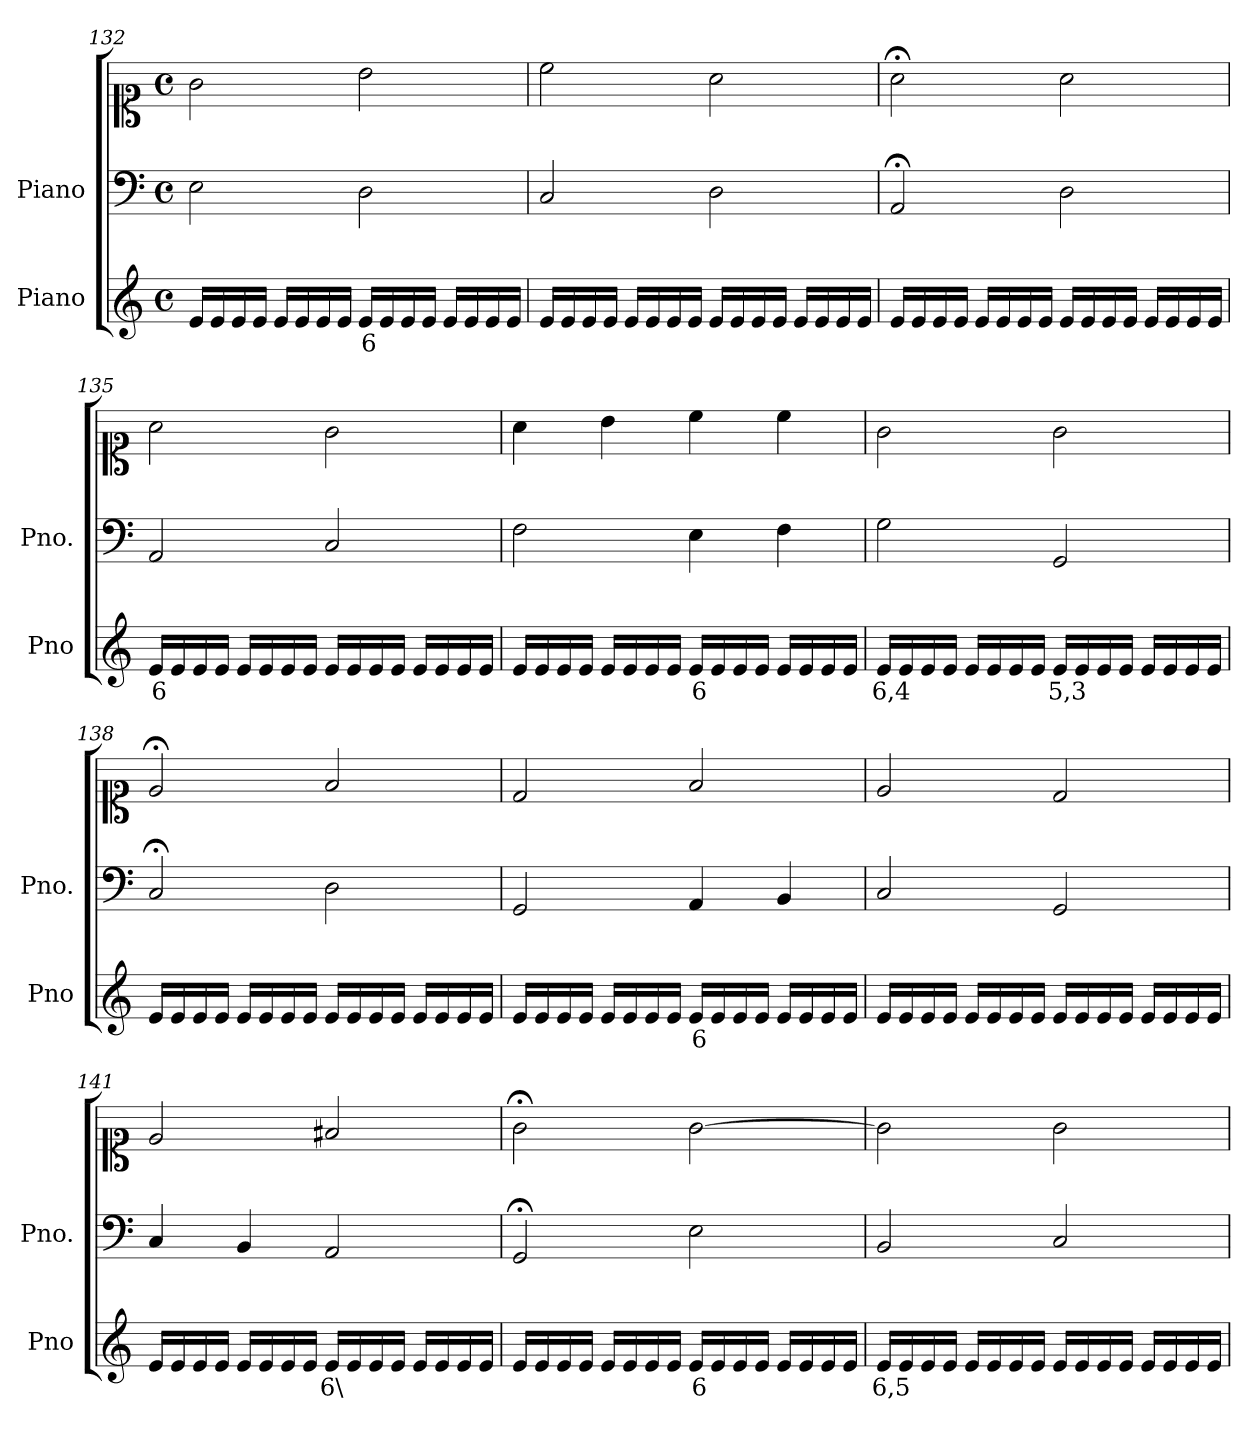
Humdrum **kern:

**kern	**text	**kern	**kern
*part2	*part2	*part1	*part1
*staff3	*staff3	*staff2	*staff1
*I"Piano	*	*I"Piano	*
*I'Pno	*	*I'Pno.	*
*clefG2	*	*clefF4	*clefC1
*k[]	*	*k[]	*k[]
*M4/4	*	*M4/4	*M4/4
*met(c)	*	*met(c)	*met(c)
=132	=132	=132	=132
16e/LL	.	2E\	2g\
16e/	.	.	.
16e/	.	.	.
16e/JJ	.	.	.
16e/LL	.	.	.
16e/	.	.	.
16e/	.	.	.
16e/JJ	.	.	.
!	!LO:LY:b	!	!
16e/LL	6	2D\	2b\
16e/	.	.	.
16e/	.	.	.
16e/JJ	.	.	.
16e/LL	.	.	.
16e/	.	.	.
16e/	.	.	.
16e/JJ	.	.	.
=133	=133	=133	=133
16e/LL	.	2C/	2cc\
16e/	.	.	.
16e/	.	.	.
16e/JJ	.	.	.
16e/LL	.	.	.
16e/	.	.	.
16e/	.	.	.
16e/JJ	.	.	.
16e/LL	.	2D\	2a\
16e/	.	.	.
16e/	.	.	.
16e/JJ	.	.	.
16e/LL	.	.	.
16e/	.	.	.
16e/	.	.	.
16e/JJ	.	.	.
=134	=134	=134	=134
16e/LL	.	2AA;</	2a;<\
16e/	.	.	.
16e/	.	.	.
16e/JJ	.	.	.
16e/LL	.	.	.
16e/	.	.	.
16e/	.	.	.
16e/JJ	.	.	.
16e/LL	.	2D\	2a\
16e/	.	.	.
16e/	.	.	.
16e/JJ	.	.	.
16e/LL	.	.	.
16e/	.	.	.
16e/	.	.	.
16e/JJ	.	.	.
=135	=135	=135	=135
!	!LO:LY:b	!	!
16e/LL	6	2AA/	2a\
16e/	.	.	.
16e/	.	.	.
16e/JJ	.	.	.
16e/LL	.	.	.
16e/	.	.	.
16e/	.	.	.
16e/JJ	.	.	.
16e/LL	.	2C/	2g\
16e/	.	.	.
16e/	.	.	.
16e/JJ	.	.	.
16e/LL	.	.	.
16e/	.	.	.
16e/	.	.	.
16e/JJ	.	.	.
=136	=136	=136	=136
16e/LL	.	2F\	4a\
16e/	.	.	.
16e/	.	.	.
16e/JJ	.	.	.
16e/LL	.	.	4b\
16e/	.	.	.
16e/	.	.	.
16e/JJ	.	.	.
!	!LO:LY:b	!	!
16e/LL	6	4E\	4cc\
16e/	.	.	.
16e/	.	.	.
16e/JJ	.	.	.
16e/LL	.	4F\	4cc\
16e/	.	.	.
16e/	.	.	.
16e/JJ	.	.	.
=137	=137	=137	=137
!	!LO:LY:b	!	!
16e/LL	6,4	2G\	2g\
16e/	.	.	.
16e/	.	.	.
16e/JJ	.	.	.
16e/LL	.	.	.
16e/	.	.	.
16e/	.	.	.
16e/JJ	.	.	.
!	!LO:LY:b	!	!
16e/LL	5,3	2GG/	2g\
16e/	.	.	.
16e/	.	.	.
16e/JJ	.	.	.
16e/LL	.	.	.
16e/	.	.	.
16e/	.	.	.
16e/JJ	.	.	.
=138	=138	=138	=138
16e/LL	.	2C;</	2e;</
16e/	.	.	.
16e/	.	.	.
16e/JJ	.	.	.
16e/LL	.	.	.
16e/	.	.	.
16e/	.	.	.
16e/JJ	.	.	.
16e/LL	.	2D\	2f/
16e/	.	.	.
16e/	.	.	.
16e/JJ	.	.	.
16e/LL	.	.	.
16e/	.	.	.
16e/	.	.	.
16e/JJ	.	.	.
=139	=139	=139	=139
16e/LL	.	2GG/	2d/
16e/	.	.	.
16e/	.	.	.
16e/JJ	.	.	.
16e/LL	.	.	.
16e/	.	.	.
16e/	.	.	.
16e/JJ	.	.	.
!	!LO:LY:b	!	!
16e/LL	6	4AA/	2f/
16e/	.	.	.
16e/	.	.	.
16e/JJ	.	.	.
!	!LO:LY:b	!	!
16e/LL	_	4BB/	.
16e/	.	.	.
16e/	.	.	.
16e/JJ	.	.	.
=140	=140	=140	=140
16e/LL	.	2C/	2e/
16e/	.	.	.
16e/	.	.	.
16e/JJ	.	.	.
16e/LL	.	.	.
16e/	.	.	.
16e/	.	.	.
16e/JJ	.	.	.
16e/LL	.	2GG/	2d/
16e/	.	.	.
16e/	.	.	.
16e/JJ	.	.	.
16e/LL	.	.	.
16e/	.	.	.
16e/	.	.	.
16e/JJ	.	.	.
=141	=141	=141	=141
16e/LL	.	4C/	2e/
16e/	.	.	.
16e/	.	.	.
16e/JJ	.	.	.
!	!LO:LY:b	!	!
16e/LL	_	4BB/	.
16e/	.	.	.
16e/	.	.	.
16e/JJ	.	.	.
!	!LO:LY:b	!	!
16e/LL	6\	2AA/	2f#X/
16e/	.	.	.
16e/	.	.	.
16e/JJ	.	.	.
16e/LL	.	.	.
16e/	.	.	.
16e/	.	.	.
16e/JJ	.	.	.
=142	=142	=142	=142
16e/LL	.	2GG;</	2g;<\
16e/	.	.	.
16e/	.	.	.
16e/JJ	.	.	.
16e/LL	.	.	.
16e/	.	.	.
16e/	.	.	.
16e/JJ	.	.	.
!	!LO:LY:b	!	!
16e/LL	6	2E\	[2g\
16e/	.	.	.
16e/	.	.	.
16e/JJ	.	.	.
16e/LL	.	.	.
16e/	.	.	.
16e/	.	.	.
16e/JJ	.	.	.
=143	=143	=143	=143
!	!LO:LY:b	!	!
16e/LL	6,5	2BB/	2g\]
16e/	.	.	.
16e/	.	.	.
16e/JJ	.	.	.
16e/LL	.	.	.
16e/	.	.	.
16e/	.	.	.
16e/JJ	.	.	.
16e/LL	.	2C/	2g\
16e/	.	.	.
16e/	.	.	.
16e/JJ	.	.	.
16e/LL	.	.	.
16e/	.	.	.
16e/	.	.	.
16e/JJ	.	.	.
=	=	=	=
*-	*-	*-	*-
